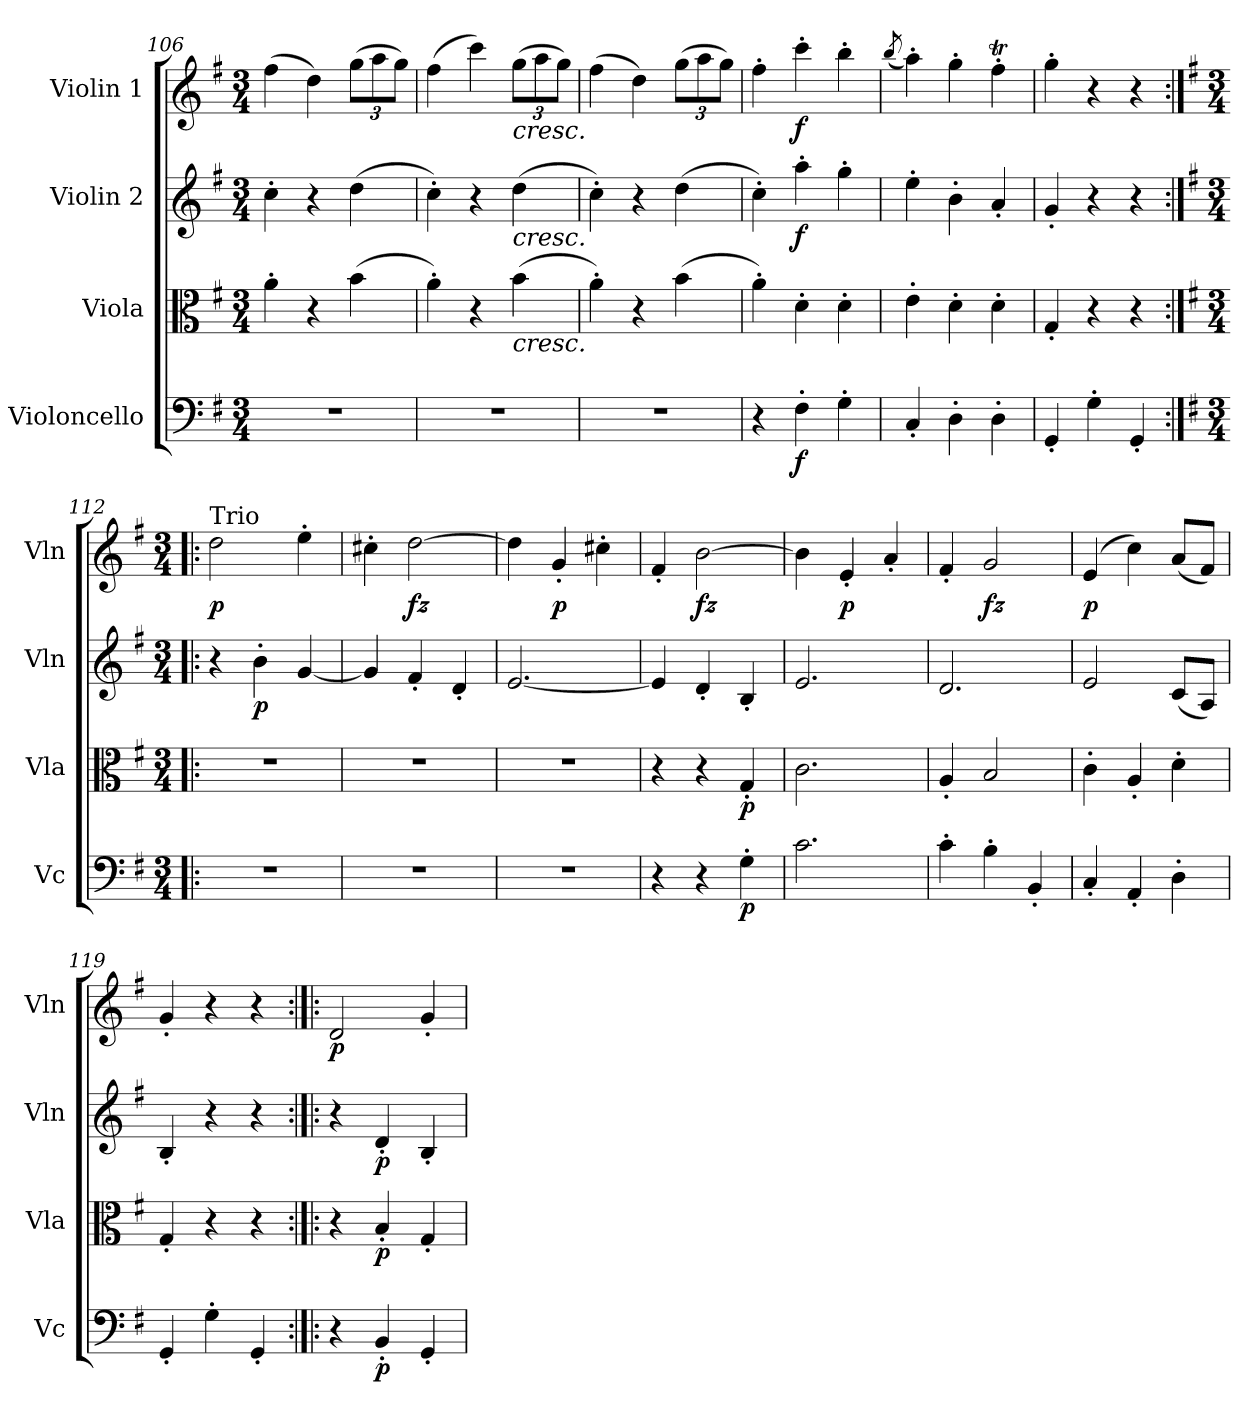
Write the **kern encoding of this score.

**kern	**dynam	**kern	**dynam	**kern	**dynam	**kern	**dynam
*part4	*part4	*part3	*part3	*part2	*part2	*part1	*part1
*staff4	*staff4	*staff3	*staff3	*staff2	*staff2	*staff1	*staff1
*I"Violoncello	*	*I"Viola	*	*I"Violin 2	*	*I"Violin 1	*
*I'Vc	*	*I'Vla	*	*I'Vln	*	*I'Vln	*
!!LO:PB:g=z
*clefF4	*	*clefC3	*	*clefG2	*	*clefG2	*
*k[f#]	*	*k[f#]	*	*k[f#]	*	*k[f#]	*
*M3/4	*	*M3/4	*	*M3/4	*	*M3/4	*
=106	=106	=106	=106	=106	=106	=106	=106
2.r	.	4a'\	.	4cc'\	.	(>4ff#\	.
.	.	4r	.	4r	.	4dd\)	.
*	*	*	*	*	*	*Xbrackettup	*
.	.	(>4b\	.	(>4dd\	.	(>12gg\L	.
.	.	.	.	.	.	12aa\	.
.	.	.	.	.	.	12gg\J)	.
=107	=107	=107	=107	=107	=107	=107	=107
2.r	.	4a'\)	.	4cc'\)	.	(>4ff#\	.
.	.	4r	.	4r	.	4ccc\)	.
!	!	!	!	!	!	!LO:TX:b:i:t=cresc.	!
!	!	!	!	!LO:TX:b:i:t=cresc.	!	!	!
!	!	!LO:TX:b:i:t=cresc.	!	!	!	!	!
.	.	(>4b\	.	(>4dd\	.	(>12gg\L	.
.	.	.	.	.	.	12aa\	.
.	.	.	.	.	.	12gg\J)	.
=108	=108	=108	=108	=108	=108	=108	=108
2.r	.	4a'\)	.	4cc'\)	.	(>4ff#\	.
.	.	4r	.	4r	.	4dd\)	.
.	.	(>4b\	.	(>4dd\	.	(>12gg\L	.
.	.	.	.	.	.	12aa\	.
.	.	.	.	.	.	12gg\J)	.
=109	=109	=109	=109	=109	=109	=109	=109
4r	.	4a'\)	.	4cc'\)	.	4ff#'\	.
!	!LO:DY:b	!	!	!	!LO:DY:b	!	!LO:DY:b
4F#'\	f	4d'\	.	4aa'\	f	4ccc'\	f
4G'\	.	4d'\	.	4gg'\	.	4bb'\	.
=110	=110	=110	=110	=110	=110	=110	=110
.	.	.	.	.	.	(<8qbb/	.
4C'/	.	4e'\	.	4ee'\	.	4aa'\)	.
4D'\	.	4d'\	.	4b'\	.	4gg'\	.
4D'\	.	4d'\	.	4a'/	.	4ff#t'\	.
=111	=111	=111	=111	=111	=111	=111	=111
4GG'/	.	4G'/	.	4g'/	.	4gg'\	.
4G'\	.	4r	.	4r	.	4r	.
4GG'/	.	4r	.	4r	.	4r	.
!!LO:LB:g=z
=112:|!|:	=112:|!|:	=112:|!|:	=112:|!|:	=112:|!|:	=112:|!|:	=112:|!|:	=112:|!|:
*k[f#]	*	*k[f#]	*	*k[f#]	*	*k[f#]	*
*M3/4	*	*M3/4	*	*M3/4	*	*M3/4	*
!	!	!	!	!	!	!LO:TX:a:t=Trio	!
!	!	!	!	!	!	!	!LO:DY:b
2.r	.	2.r	.	4r	.	2dd\	p
!	!	!	!	!	!LO:DY:b	!	!
.	.	.	.	4b'\	p	.	.
.	.	.	.	[4g/	.	4ee'\	.
=113	=113	=113	=113	=113	=113	=113	=113
2.r	.	2.r	.	4g/]	.	4cc#X'\	.
!	!	!	!	!	!	!	!LO:DY:b
.	.	.	.	4f#'/	.	[2dd\	fz
.	.	.	.	4d'/	.	.	.
=114	=114	=114	=114	=114	=114	=114	=114
2.r	.	2.r	.	[2.e/	.	4dd\]	.
!	!	!	!	!	!	!	!LO:DY:b
.	.	.	.	.	.	4g'/	p
.	.	.	.	.	.	4cc#X'\	.
=115	=115	=115	=115	=115	=115	=115	=115
4r	.	4r	.	4e/]	.	4f#'/	.
!	!	!	!	!	!	!	!LO:DY:b
4r	.	4r	.	4d'/	.	[2b\	fz
!	!LO:DY:b	!	!LO:DY:b	!	!	!	!
4G'\	p	4G'/	p	4B'/	.	.	.
=116	=116	=116	=116	=116	=116	=116	=116
2.c\	.	2.c\	.	2.e/	.	4b\]	.
!	!	!	!	!	!	!	!LO:DY:b
.	.	.	.	.	.	4e'/	p
.	.	.	.	.	.	4a'/	.
=117	=117	=117	=117	=117	=117	=117	=117
4c'\	.	4A'/	.	2.d/	.	4f#'/	.
!	!	!	!	!	!	!	!LO:DY:b
4B'\	.	2B/	.	.	.	2g/	fz
4BB'/	.	.	.	.	.	.	.
=118	=118	=118	=118	=118	=118	=118	=118
!	!	!	!	!	!	!	!LO:DY:b
4C'/	.	4c'\	.	2e/	.	(>4e/	p
4AA'/	.	4A'/	.	.	.	4cc\)	.
4D'\	.	4d'\	.	(<8c/L	.	(<8a/L	.
.	.	.	.	8A/J)	.	8f#/J)	.
=119	=119	=119	=119	=119	=119	=119	=119
4GG'/	.	4G'/	.	4B'/	.	4g'/	.
4G'\	.	4r	.	4r	.	4r	.
4GG'/	.	4r	.	4r	.	4r	.
!!LO:LB:g=z
=120:|!|:	=120:|!|:	=120:|!|:	=120:|!|:	=120:|!|:	=120:|!|:	=120:|!|:	=120:|!|:
!	!	!	!	!	!	!	!LO:DY:b
4r	.	4r	.	4r	.	2d/	p
!	!LO:DY:b	!	!LO:DY:b	!	!LO:DY:b	!	!
4BB'/	p	4B'/	p	4d'/	p	.	.
4GG'/	.	4G'/	.	4B'/	.	4g'/	.
=	=	=	=	=	=	=	=
*-	*-	*-	*-	*-	*-	*-	*-
